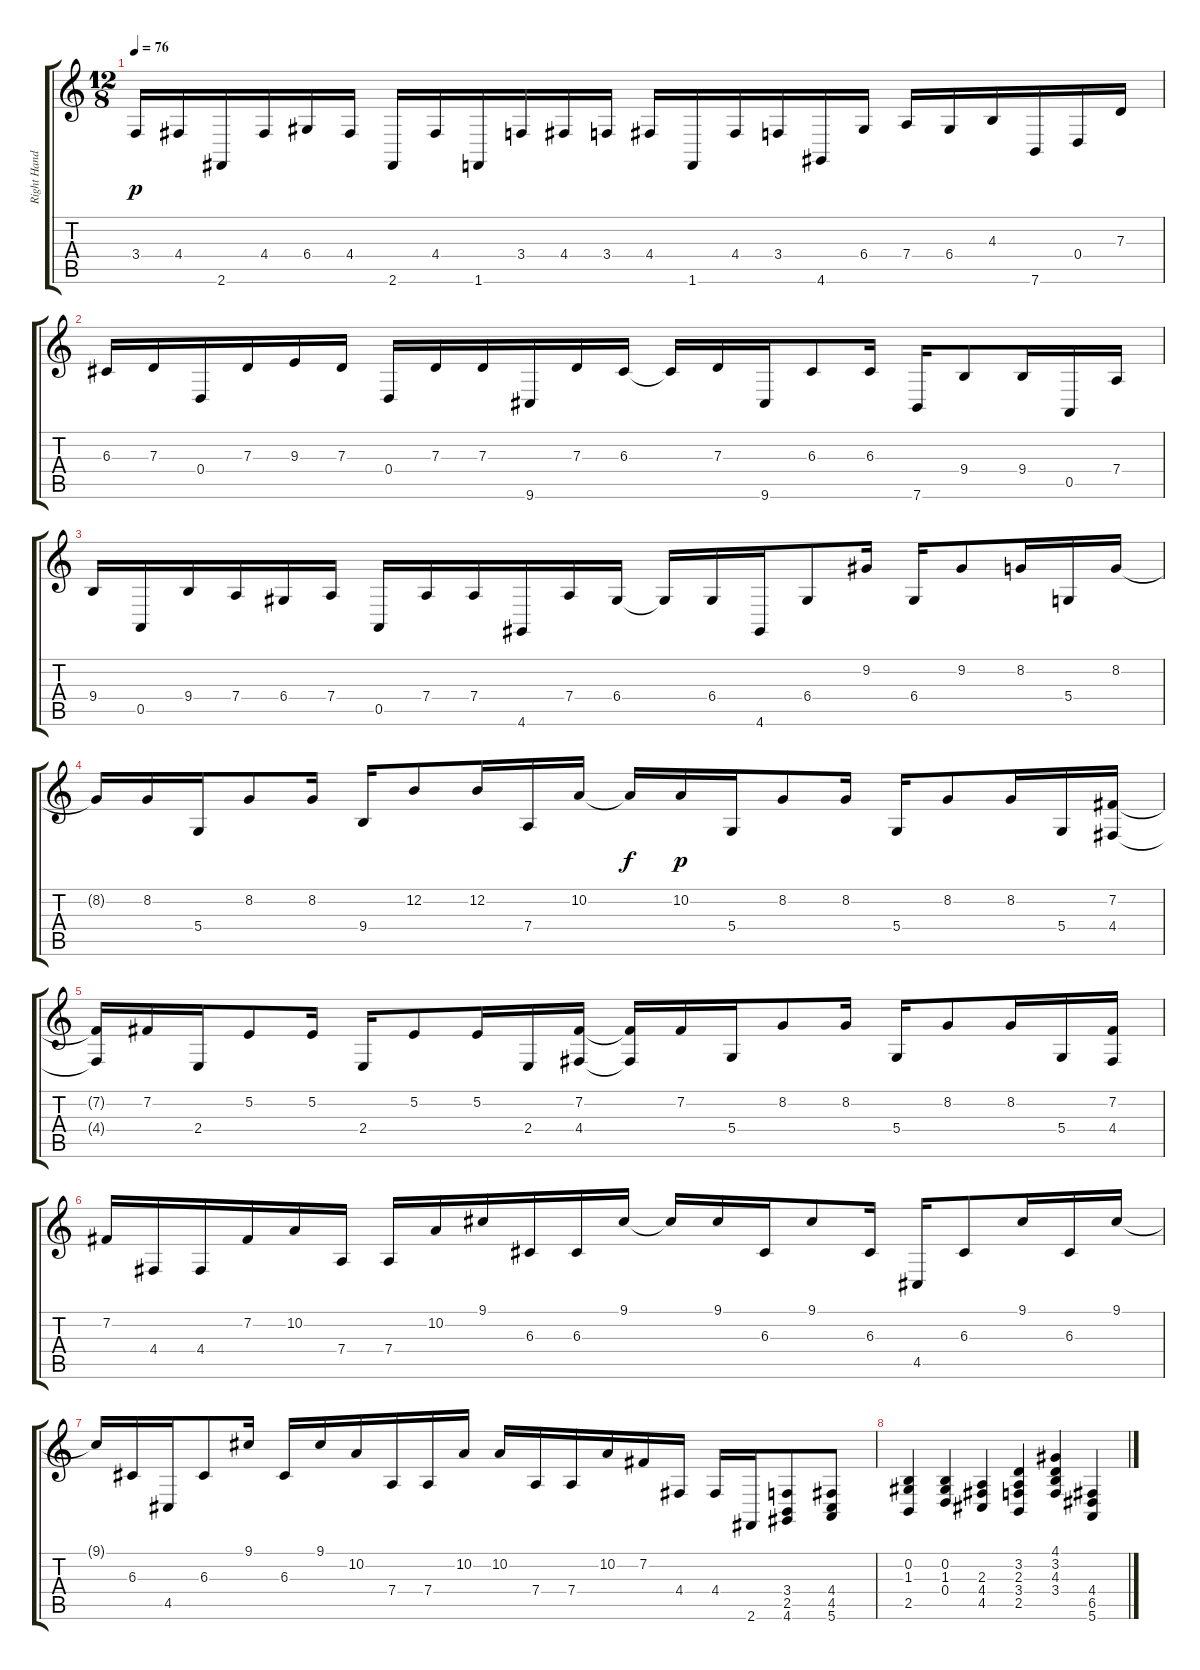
\track ("Right Hand" "Right Hand") {instrument acousticgrandpiano}
\staff {score tabs}
\tuning (E4 B3 G3 D3 A2 E2) {hide}
\ts (12 8)
\tempo 76
\clef g2
\ks c
3.4.16{dy p} 4.4.16 2.6.16 4.4.16 6.4.16 4.4.16 2.6.16 4.4.16 1.6.16 3.4.16 4.4.16 3.4.16 4.4.16 1.6.16 4.4.16 3.4.16 4.6.16 6.4.16 7.4.16 6.4.16 4.3.16 7.6.16 0.4.16 7.3.16 |
6.3.16 7.3.16 0.4.16 7.3.16 9.3.16 7.3.16 0.4.16 7.3.16 7.3.16 9.6.16 7.3.16 6.3.16 6.3{t}.16 7.3.16 9.6.16 6.3.8 6.3.16 7.6.16 9.4.8 9.4.16 0.5.16 7.4.16 |
9.4.16 0.5.16 9.4.16 7.4.16 6.4.16 7.4.16 0.5.16 7.4.16 7.4.16 4.6.16 7.4.16 6.4.16 6.4{t}.16 6.4.16 4.6.16 6.4.8 9.2.16 6.4.16 9.2.8 8.2.16 5.4.16 8.2.16 |
8.2{t}.16 8.2.16 5.4.16 8.2.8 8.2.16 9.4.16 12.2.8 12.2.16 7.4.16 10.2.16 10.2{t}.16{dy f} 10.2.16{dy p} 5.4.16 8.2.8 8.2.16 5.4.16 8.2.8 8.2.16 5.4.16 (7.2 4.4).16 |
(7.2{t} 4.4{t}).16 7.2.16 2.4.16 5.2.8 5.2.16 2.4.16 5.2.8 5.2.16 2.4.16 (7.2 4.4).16 (7.2{t} 4.4{t}).16 7.2.16 5.4.16 8.2.8 8.2.16 5.4.16 8.2.8 8.2.16 5.4.16 (7.2 4.4).16 |
7.2.16 4.4.16 4.4.16 7.2.16 10.2.16 7.4.16 7.4.16 10.2.16 9.1.16 6.3.16 6.3.16 9.1.16 9.1{t}.16 9.1.16 6.3.16 9.1.8 6.3.16 4.5.16 6.3.8 9.1.16 6.3.16 9.1.16 |
9.1{t}.16 6.3.16 4.5.16 6.3.8 9.1.16 6.3.16 9.1.16 10.2.16 7.4.16 7.4.16 10.2.16 10.2.16 7.4.16 7.4.16 10.2.16 7.2.16 4.4.16 4.4.16 2.6.16 (3.4 2.5 4.6).8 (4.4 4.5 5.6).8 |
(0.2 1.3 2.5).4 (0.2 1.3 0.4).4 (2.3 4.4 4.5).4 (3.2 2.3 3.4 2.5).4 (4.1 3.2 4.3 3.4).4 (4.4 6.5 5.6).4
